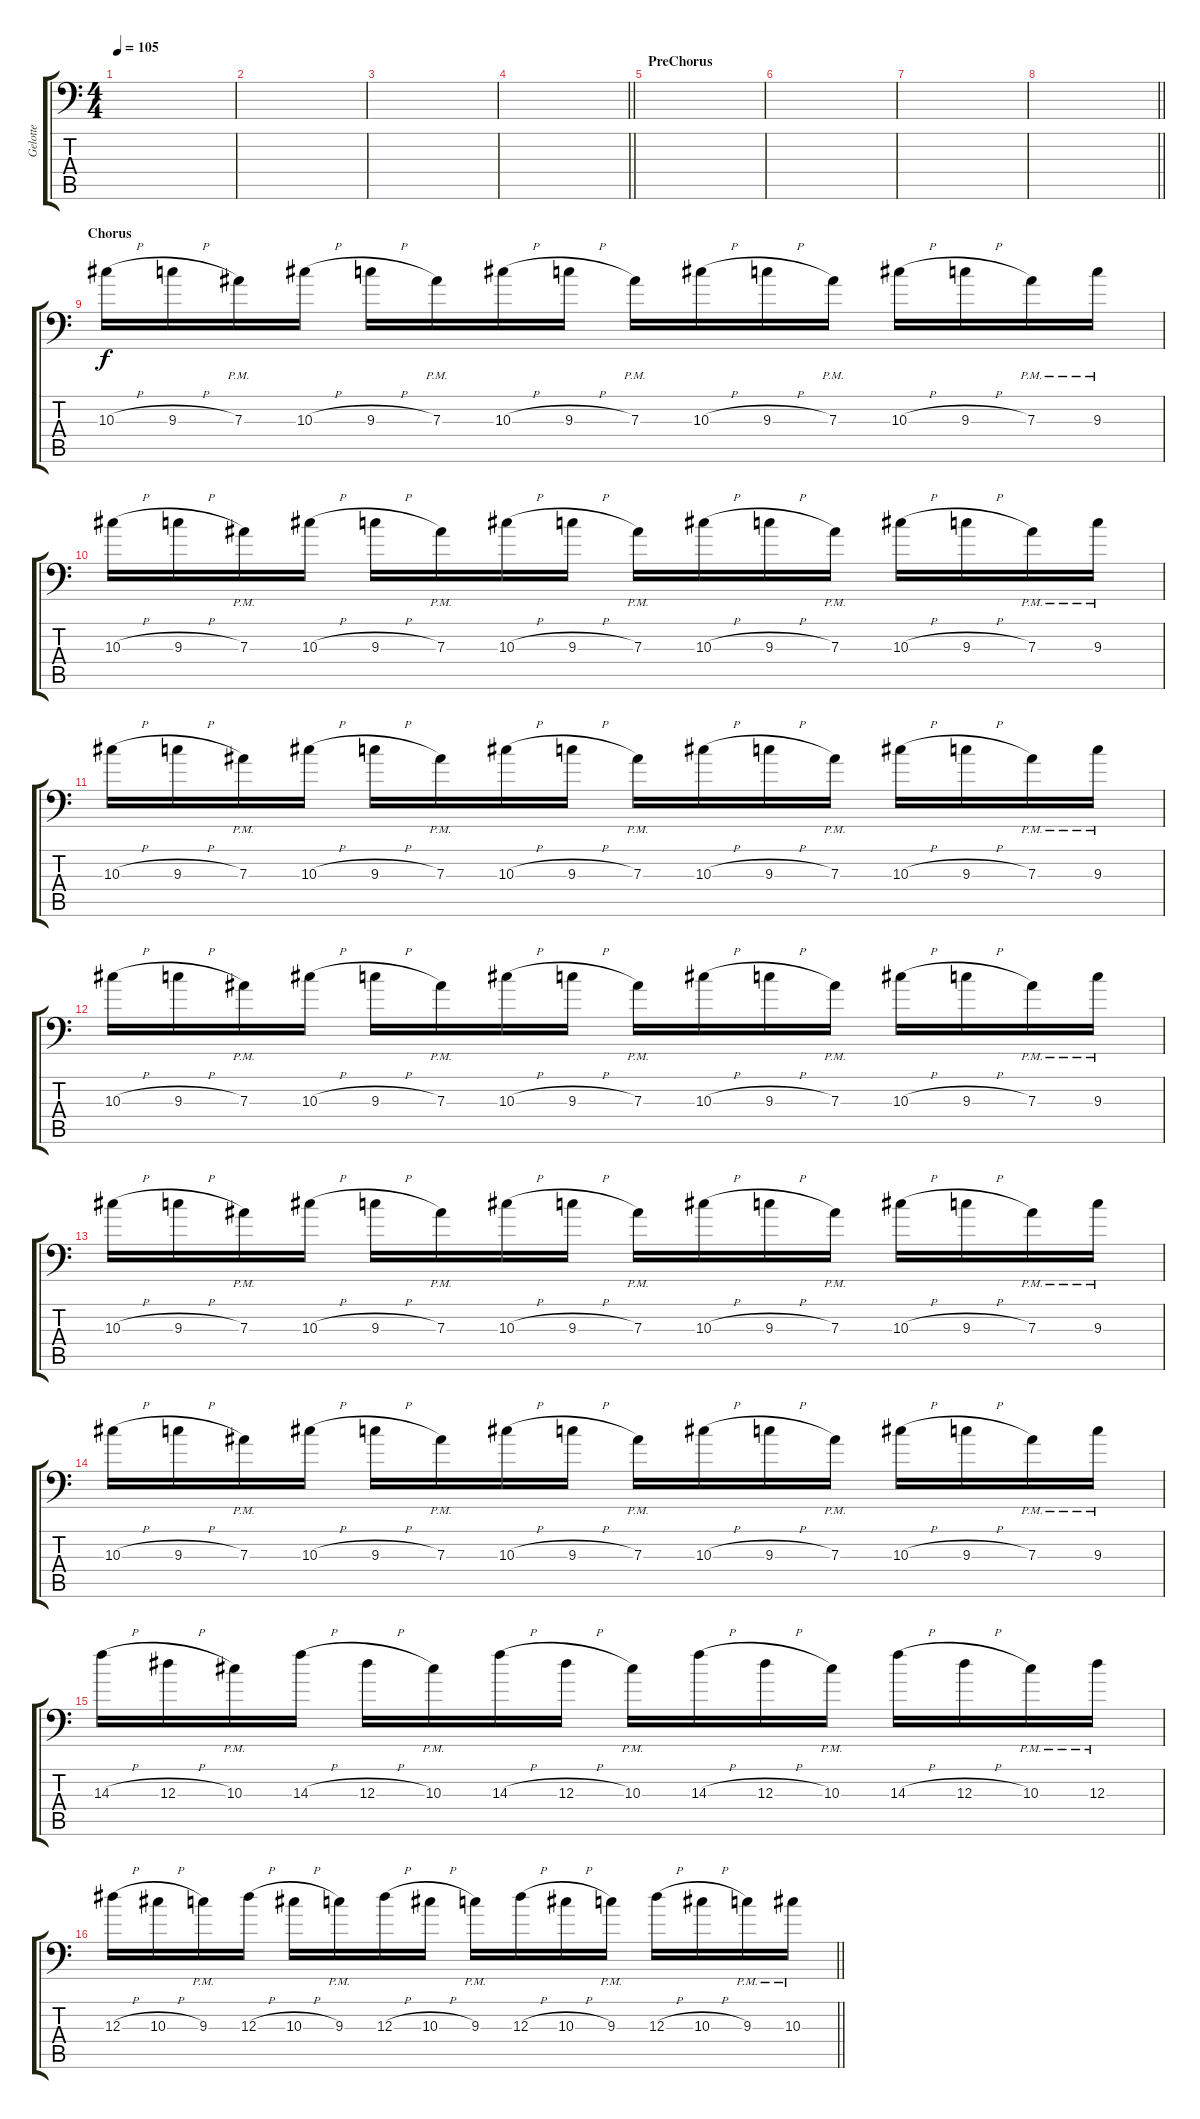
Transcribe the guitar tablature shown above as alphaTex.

\track ("Gelotte" "Gelotte") {instrument distortionguitar}
\staff {score tabs}
\tuning (C4 G3 Eb3 Bb2 F2 Bb1) {hide}
\ts (4 4)
\tempo 105
\clef f4
\ks c
|
|
|
\barLineRight lightlight
|
\section ("" "PreChorus")
|
|
|
\barLineRight lightlight
|
\section ("" "Chorus")
10.3{h}.16 9.3{h}.16 7.3{pm}.16 10.3{h}.16 9.3{h}.16 7.3{pm}.16 10.3{h}.16 9.3{h}.16 7.3{pm}.16 10.3{h}.16 9.3{h}.16 7.3{pm}.16 10.3{h}.16 9.3{h}.16 7.3{pm}.16 9.3{pm}.16 |
10.3{h}.16 9.3{h}.16 7.3{pm}.16 10.3{h}.16 9.3{h}.16 7.3{pm}.16 10.3{h}.16 9.3{h}.16 7.3{pm}.16 10.3{h}.16 9.3{h}.16 7.3{pm}.16 10.3{h}.16 9.3{h}.16 7.3{pm}.16 9.3{pm}.16 |
10.3{h}.16 9.3{h}.16 7.3{pm}.16 10.3{h}.16 9.3{h}.16 7.3{pm}.16 10.3{h}.16 9.3{h}.16 7.3{pm}.16 10.3{h}.16 9.3{h}.16 7.3{pm}.16 10.3{h}.16 9.3{h}.16 7.3{pm}.16 9.3{pm}.16 |
10.3{h}.16 9.3{h}.16 7.3{pm}.16 10.3{h}.16 9.3{h}.16 7.3{pm}.16 10.3{h}.16 9.3{h}.16 7.3{pm}.16 10.3{h}.16 9.3{h}.16 7.3{pm}.16 10.3{h}.16 9.3{h}.16 7.3{pm}.16 9.3{pm}.16 |
10.3{h}.16 9.3{h}.16 7.3{pm}.16 10.3{h}.16 9.3{h}.16 7.3{pm}.16 10.3{h}.16 9.3{h}.16 7.3{pm}.16 10.3{h}.16 9.3{h}.16 7.3{pm}.16 10.3{h}.16 9.3{h}.16 7.3{pm}.16 9.3{pm}.16 |
10.3{h}.16 9.3{h}.16 7.3{pm}.16 10.3{h}.16 9.3{h}.16 7.3{pm}.16 10.3{h}.16 9.3{h}.16 7.3{pm}.16 10.3{h}.16 9.3{h}.16 7.3{pm}.16 10.3{h}.16 9.3{h}.16 7.3{pm}.16 9.3{pm}.16 |
14.3{h}.16 12.3{h}.16 10.3{pm}.16 14.3{h}.16 12.3{h}.16 10.3{pm}.16 14.3{h}.16 12.3{h}.16 10.3{pm}.16 14.3{h}.16 12.3{h}.16 10.3{pm}.16 14.3{h}.16 12.3{h}.16 10.3{pm}.16 12.3{pm}.16 |
\barLineRight lightlight
12.3{h}.16 10.3{h}.16 9.3{pm}.16 12.3{h}.16 10.3{h}.16 9.3{pm}.16 12.3{h}.16 10.3{h}.16 9.3{pm}.16 12.3{h}.16 10.3{h}.16 9.3{pm}.16 12.3{h}.16 10.3{h}.16 9.3{pm}.16 10.3{pm}.16
